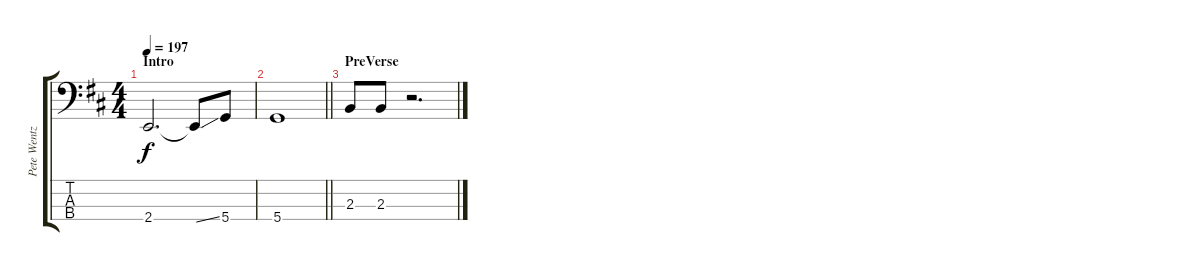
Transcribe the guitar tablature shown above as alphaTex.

\track ("Pete Wentz (Bass Guitar)" "Pete Wentz") {instrument electricbasspick}
\staff {score tabs}
\tuning (G2 D2 A1 D1) {hide}
\ts (4 4)
\section ("" "Intro")
\tempo 197
\clef f4
\ks d
2.4.2{d dy f instrument electricbasspick} 2.4{ss t}.8 5.4.8 |
\barLineRight lightlight
5.4.1 |
\section ("" "PreVerse")
2.3.8 2.3.8 r.2{d}
